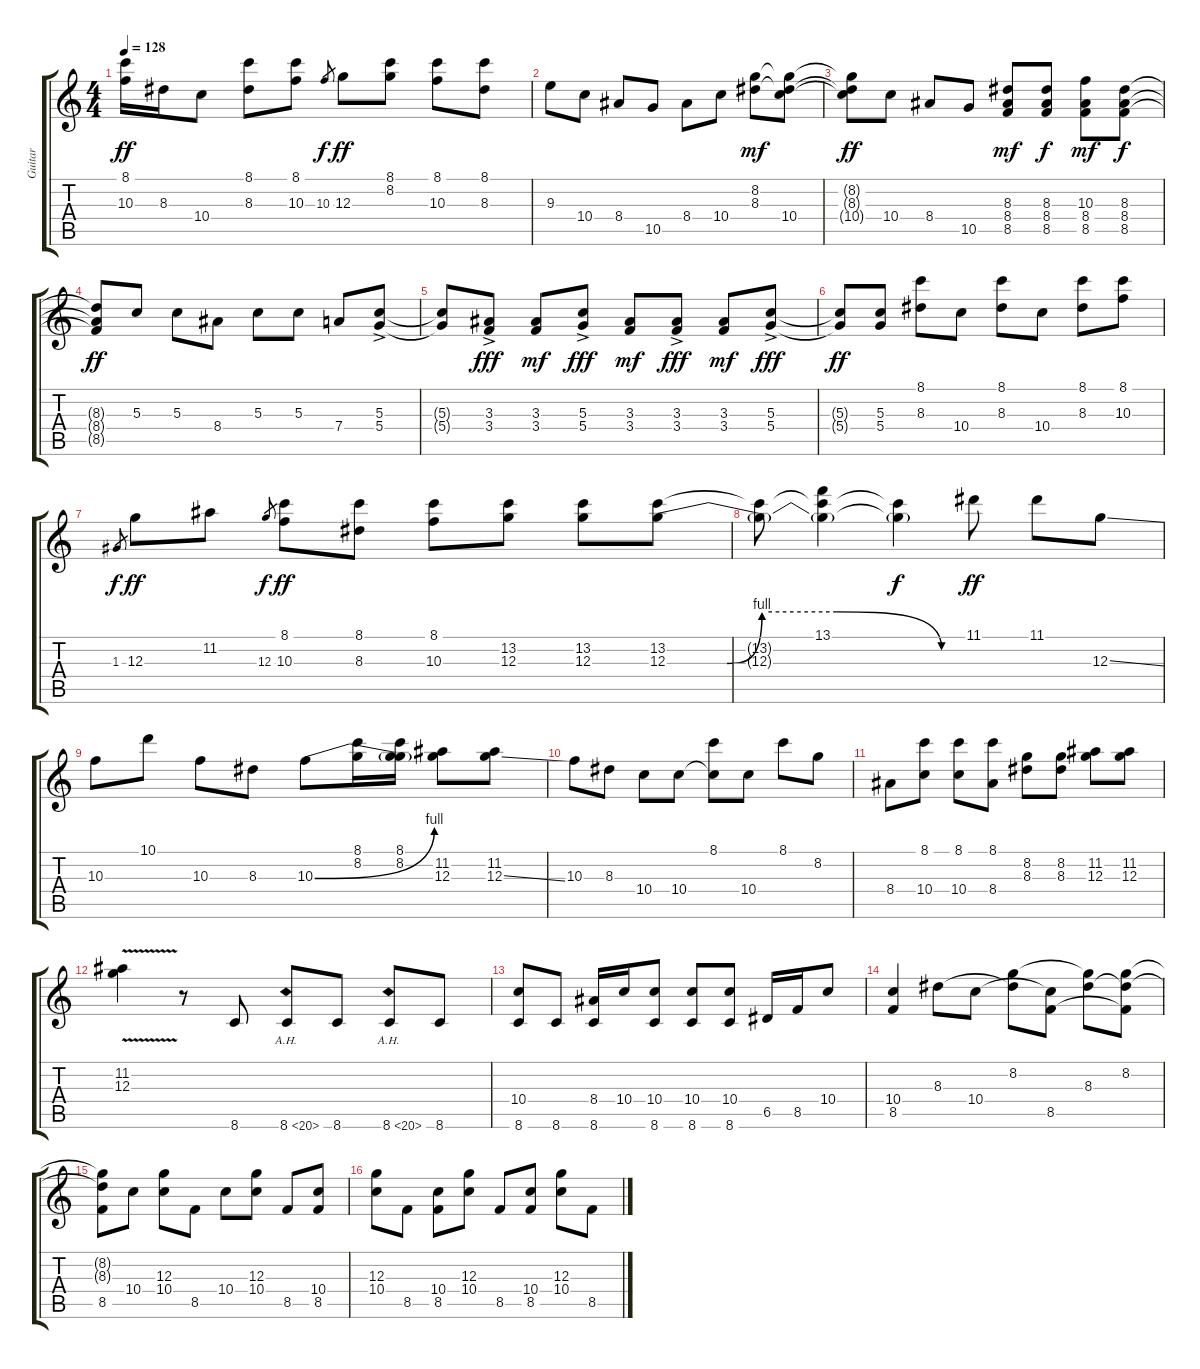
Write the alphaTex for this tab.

\track ("Guitar" "Guitar") {instrument overdrivenguitar}
\staff {score tabs}
\tuning (E4 B3 G3 D3 A2 E2) {hide}
\ts (4 4)
\tempo 128
\clef g2
\ks c
(8.1 10.3).16{dy ff} 8.3.16 10.4.8 (8.1 8.3).8 (8.1 10.3).8 10.3.8{gr dy f} 12.3.8{dy ff} (8.1 8.2).8 (8.1 10.3).8 (8.1 8.3).8 |
9.3.8 10.4.8 8.4.8 10.5.8 8.4.8 10.4.8 (8.2 8.3).8{dy mf} (8.2{t} 8.3{t} 10.4).8 |
(8.2{t} 8.3{t} 10.4{t}).8{dy ff} 10.4.8 8.4.8 10.5.8 (8.3 8.4 8.5).8{dy mf} (8.3 8.4 8.5).8{dy f} (10.3 8.4 8.5).8{dy mf} (8.3 8.4 8.5).8{dy f} |
(8.3{t} 8.4{t} 8.5{t}).8{dy ff} 5.3.8 5.3.8 8.4.8 5.3.8 5.3.8 7.4.8 (5.3{ac} 5.4).8 |
(5.3{t} 5.4{t}).8 (3.3{ac} 3.4).8{dy fff} (3.3 3.4).8{dy mf} (5.3{ac} 5.4).8{dy fff} (3.3 3.4).8{dy mf} (3.3{ac} 3.4).8{dy fff} (3.3 3.4).8{dy mf} (5.3{ac} 5.4).8{dy fff} |
(5.3{t} 5.4{t}).8{dy ff} (5.3 5.4).8 (8.1 8.3).8 10.4.8 (8.1 8.3).8 10.4.8 (8.1 8.3).8 (8.1 10.3).8 |
1.3.8{gr dy f} 12.3.8{dy ff} 11.2.8 12.3.8{gr dy f} (8.1 10.3).8{dy ff} (8.1 8.3).8 (8.1 10.3).8 (13.2 12.3).8 (13.2 12.3).8 (13.2 12.3{be (custom 0 0 12 0 19 4 34 4 55 0 60 0)}).8 |
(13.2{t} 12.3{t}).8 (13.1 13.2{t} 12.3{t}).4 (13.2{t} 12.3{t}).4{dy f} 11.1.8{dy ff} 11.1.8 12.3{ss}.8 |
10.3.8 10.1.8 10.3.8 8.3.8 10.3{be (bend 0 0 60 4)}.8 (8.1 8.2).16 (8.1 8.2 10.3{t}).16 (11.2 12.3).8 (11.2 12.3{ss}).8 |
10.3.8 8.3.8 10.4.8 10.4.8 (8.1 10.4{t}).8 10.4.8 8.1.8 8.2.8 |
8.4.8 (8.1 10.4).8 (8.1 10.4).8 (8.1 8.4).8 (8.2 8.3).8 (8.2 8.3).8 (11.2 12.3).8 (11.2 12.3).8 |
(11.2{v} 12.3{v}).4 r.8 8.6.8 8.6{ah 12}.8 8.6.8 8.6{ah 12}.8 8.6.8 |
(10.4 8.6).8 8.6.8 (8.4 8.6).16 10.4.16 (10.4 8.6).8 (10.4 8.6).8 (10.4 8.6).8 6.5.16 8.5.16 10.4.8 |
(10.4 8.5).4 8.3.8 10.4.8 (8.2 8.3{t}).8 (10.4{t} 8.5).8 (8.2{t} 8.3).8 (8.2 8.3{t} 8.5{t}).8 |
(8.2{t} 8.3{t} 8.5).8 10.4.8 (12.3 10.4).8 8.5.8 10.4.8 (12.3 10.4).8 8.5.8 (10.4 8.5).8 |
(12.3 10.4).8 8.5.8 (10.4 8.5).8 (12.3 10.4).8 8.5.8 (10.4 8.5).8 (12.3 10.4).8 8.5.8
